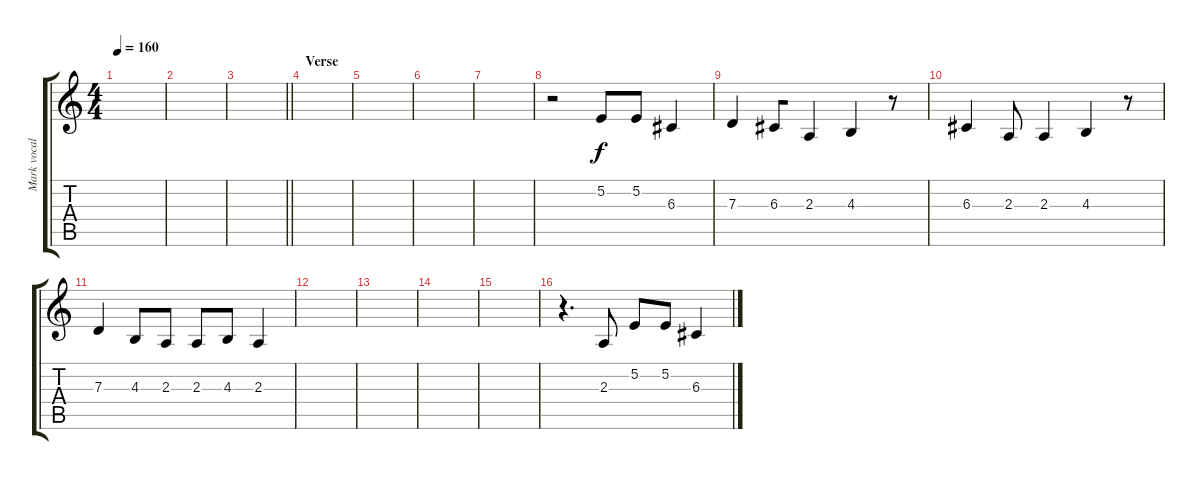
\track ("Mark vocal" "Mark vocal") {instrument piccolo}
\staff {score tabs}
\tuning (E4 B3 G3 D3 A2 E2) {hide}
\ts (4 4)
\tempo 160
\clef g2
\ks c
|
|
\barLineRight lightlight
|
\section ("" "Verse")
|
|
|
|
r.2{beam merge} 5.2.8 5.2.8 6.3.4 |
7.3.4 6.3.8{beam merge} 2.3.4 4.3.4{beam merge} r.8 |
6.3.4 2.3.8 2.3.4 4.3.4 r.8 |
7.3.4 4.3.8 2.3.8 2.3.8{beam merge} 4.3.8{beam merge} 2.3.4 |
|
|
|
|
r.4{d} 2.3.8 5.2.8 5.2.8{beam merge} 6.3.4
